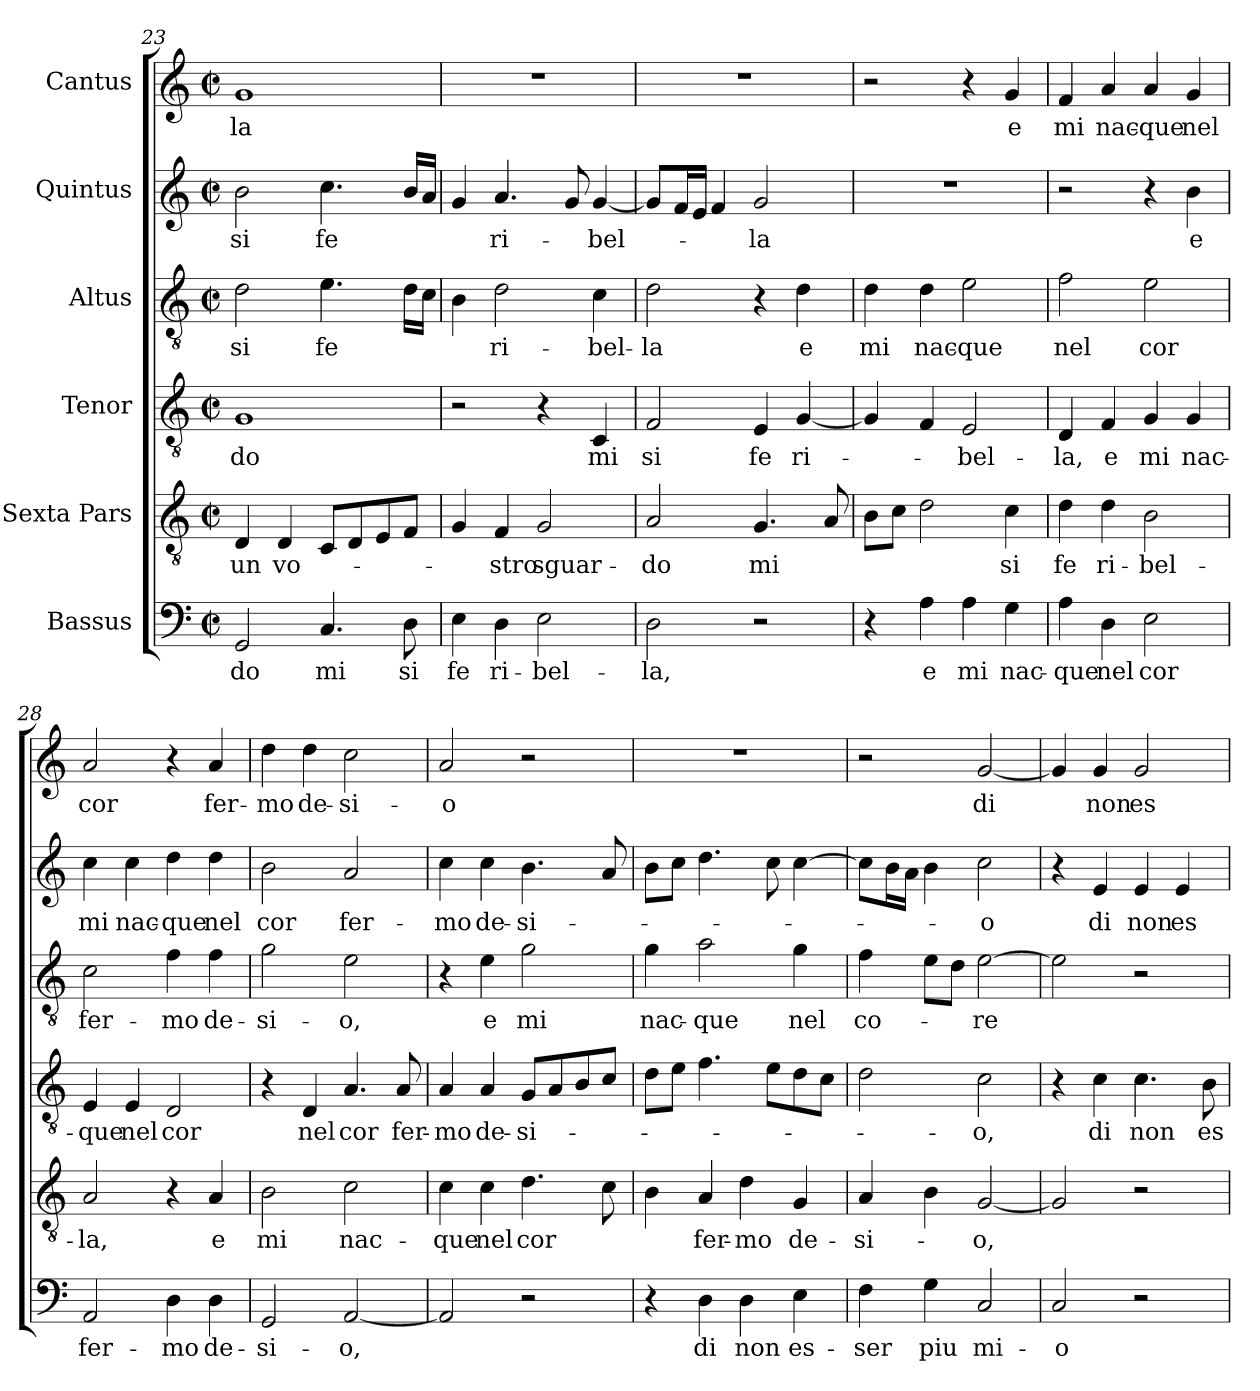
**kern	**text	**kern	**text	**kern	**text	**kern	**text	**kern	**text	**kern	**text
*part6	*part6	*part5	*part5	*part4	*part4	*part3	*part3	*part2	*part2	*part1	*part1
*staff6	*staff6	*staff5	*staff5	*staff4	*staff4	*staff3	*staff3	*staff2	*staff2	*staff1	*staff1
*I"Bassus	*	*I"Sexta Pars	*	*I"Tenor	*	*I"Altus	*	*I"Quintus	*	*I"Cantus	*
*clefF4	*	*clefGv2	*	*clefGv2	*	*clefGv2	*	*clefG2	*	*clefG2	*
*k[]	*	*k[]	*	*k[]	*	*k[]	*	*k[]	*	*k[]	*
*C:	*	*C:	*	*C:	*	*C:	*	*C:	*	*C:	*
*M2/2	*	*M2/2	*	*M2/2	*	*M2/2	*	*M2/2	*	*M2/2	*
*met(c|)	*	*met(c|)	*	*met(c|)	*	*met(c|)	*	*met(c|)	*	*met(c|)	*
=23	=23	=23	=23	=23	=23	=23	=23	=23	=23	=23	=23
2GG/	-do	4D/	un	1G	-do	2d\	si	2b\	si	1g	-la
.	.	4D/	vo-	.	.	.	.	.	.	.	.
4.C/	mi	8C/L	.	.	.	4.e\	fe	4.cc\	fe	.	.
.	.	8D/	.	.	.	.	.	.	.	.	.
.	.	8E/	.	.	.	.	.	.	.	.	.
8D\	si	8F/J	.	.	.	16d\LL	.	16b/LL	.	.	.
.	.	.	.	.	.	16c\JJ	.	16a/JJ	.	.	.
!!LO:PB:g=z
=24	=24	=24	=24	=24	=24	=24	=24	=24	=24	=24	=24
4E\	fe	4G/	.	2r	.	4B\	.	4g/	.	1r	.
4D\	ri-	4F/	-stro	.	.	2d\	ri-	4.a/	ri-	.	.
2E\	-bel-	2G/	sguar-	4r	.	.	.	.	.	.	.
.	.	.	.	.	.	.	.	8g/	.	.	.
.	.	.	.	4C/	mi	4c\	-bel-	[4g/	-bel-	.	.
=25	=25	=25	=25	=25	=25	=25	=25	=25	=25	=25	=25
2D\	-la,	2A/	-do	2F/	si	2d\	-la	8g/L]	.	1r	.
.	.	.	.	.	.	.	.	16f/L	.	.	.
.	.	.	.	.	.	.	.	16e/JJ	.	.	.
.	.	.	.	.	.	.	.	4f/	.	.	.
2r	.	4.G/	mi	4E/	fe	4r	.	2g/	-la	.	.
.	.	.	.	[4G/	ri-	4d\	e	.	.	.	.
.	.	8A/	.	.	.	.	.	.	.	.	.
=26	=26	=26	=26	=26	=26	=26	=26	=26	=26	=26	=26
4r	.	8B\L	.	4G/]	.	4d\	mi	1r	.	2r	.
.	.	8c\J	.	.	.	.	.	.	.	.	.
4A\	e	2d\	.	4F/	.	4d\	nac-	.	.	.	.
4A\	mi	.	.	2E/	-bel-	2e\	-que	.	.	4r	.
4G\	nac-	4c\	si	.	.	.	.	.	.	4g/	e
=27	=27	=27	=27	=27	=27	=27	=27	=27	=27	=27	=27
4A\	-que	4d\	fe	4D/	-la,	2f\	nel	2r	.	4f/	mi
4D\	nel	4d\	ri-	4F/	e	.	.	.	.	4a/	nac-
2E\	cor	2B\	-bel-	4G/	mi	2e\	cor	4r	.	4a/	-que
.	.	.	.	4G/	nac-	.	.	4b\	e	4g/	nel
=28	=28	=28	=28	=28	=28	=28	=28	=28	=28	=28	=28
2AA/	fer-	2A/	-la,	4E/	-que	2c\	fer-	4cc\	mi	2a/	cor
.	.	.	.	4E/	nel	.	.	4cc\	nac-	.	.
4D\	-mo	4r	.	2D/	cor	4f\	-mo	4dd\	-que	4r	.
4D\	de-	4A/	e	.	.	4f\	de-	4dd\	nel	4a/	fer-
=29	=29	=29	=29	=29	=29	=29	=29	=29	=29	=29	=29
2GG/	-si-	2B\	mi	4r	.	2g\	-si-	2b\	cor	4dd\	-mo
.	.	.	.	4D/	nel	.	.	.	.	4dd\	de-
[2AA/	-o,	2c\	nac-	4.A/	cor	2e\	-o,	2a/	fer-	2cc\	-si-
.	.	.	.	8A/	fer-	.	.	.	.	.	.
!!LO:LB:g=z
=30	=30	=30	=30	=30	=30	=30	=30	=30	=30	=30	=30
2AA/]	.	4c\	-que	4A/	-mo	4r	.	4cc\	-mo	2a/	-o
.	.	4c\	nel	4A/	de-	4e\	e	4cc\	de-	.	.
2r	.	4.d\	cor	8G/L	-si-	2g\	mi	4.b\	-si-	2r	.
.	.	.	.	8A/	.	.	.	.	.	.	.
.	.	.	.	8B/	.	.	.	.	.	.	.
.	.	8c\	.	8c/J	.	.	.	8a/	.	.	.
=31	=31	=31	=31	=31	=31	=31	=31	=31	=31	=31	=31
4r	.	4B\	.	8d\L	.	4g\	nac-	8b\L	.	1r	.
.	.	.	.	8e\J	.	.	.	8cc\J	.	.	.
4D\	di	4A/	fer-	4.f\	.	2a\	-que	4.dd\	.	.	.
4D\	non	4d\	-mo	.	.	.	.	.	.	.	.
.	.	.	.	8e\L	.	.	.	8cc\	.	.	.
4E\	es-	4G/	de-	8d\	.	4g\	nel	[4cc\	.	.	.
.	.	.	.	8c\J	.	.	.	.	.	.	.
=32	=32	=32	=32	=32	=32	=32	=32	=32	=32	=32	=32
4F\	-ser	4A/	-si-	2d\	.	4f\	co-	8cc\L]	.	2r	.
.	.	.	.	.	.	.	.	16b\L	.	.	.
.	.	.	.	.	.	.	.	16a\JJ	.	.	.
4G\	piu	4B\	.	.	.	8e\L	.	4b\	.	.	.
.	.	.	.	.	.	8d\J	.	.	.	.	.
2C/	mi-	[2G/	-o,	2c\	-o,	[2e\	-re	2cc\	-o	[2g/	di
=33	=33	=33	=33	=33	=33	=33	=33	=33	=33	=33	=33
2C/	-o	2G/]	.	4r	.	2e\]	.	4r	.	4g/]	.
.	.	.	.	4c\	di	.	.	4e/	di	4g/	non
2r	.	2r	.	4.c\	non	2r	.	4e/	non	2g/	es-
.	.	.	.	.	.	.	.	4e/	es-	.	.
.	.	.	.	8B\	es-	.	.	.	.	.	.
=	=	=	=	=	=	=	=	=	=	=	=
*-	*-	*-	*-	*-	*-	*-	*-	*-	*-	*-	*-
